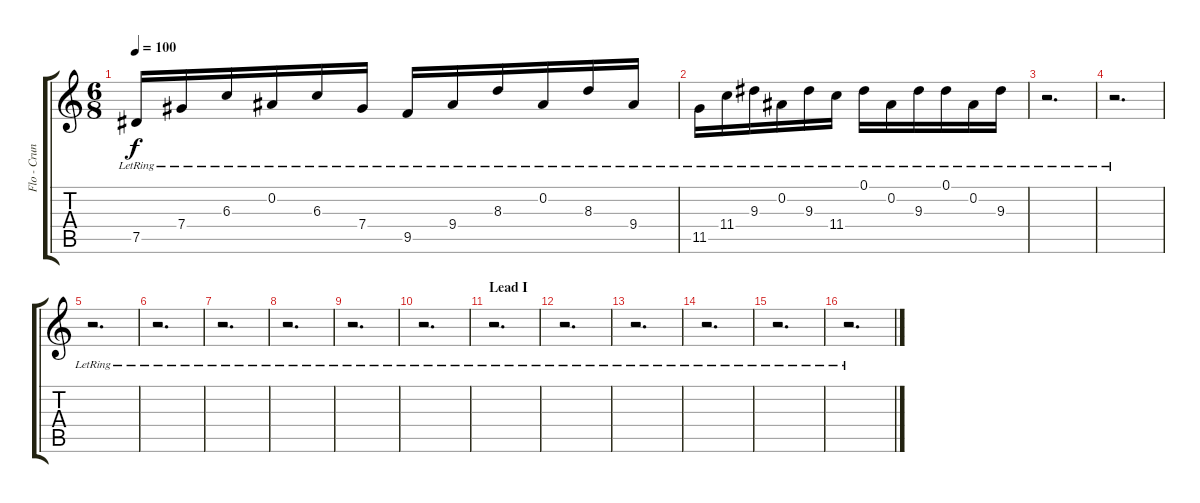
\track ("Flo - Crunch" "Flo - Crun") {instrument overdrivenguitar}
\staff {score tabs}
\tuning (Eb4 Bb3 Gb3 Db3 Ab2 Eb2) {hide}
\ts (6 8)
\tempo 100
\clef g2
\ks c
7.5{lr}.16{dy f} 7.4{lr}.16 6.3{lr}.16 0.2{lr}.16 6.3{lr}.16 7.4{lr}.16 9.5{lr}.16 9.4{lr}.16 8.3{lr}.16 0.2{lr}.16 8.3{lr}.16 9.4{lr}.16 |
11.5{lr}.16 11.4{lr}.16 9.3{lr}.16 0.2{lr}.16 9.3{lr}.16 11.4{lr}.16 0.1{lr}.16 0.2{lr}.16 9.3{lr}.16 0.1{lr}.16 0.2{lr}.16 9.3{lr}.16 |
r.2{d} |
r.2{d} |
r.2{d} |
r.2{d} |
r.2{d} |
r.2{d} |
r.2{d} |
r.2{d} |
\section ("" "Lead I")
r.2{d} |
r.2{d} |
r.2{d} |
r.2{d} |
r.2{d} |
r.2{d}
